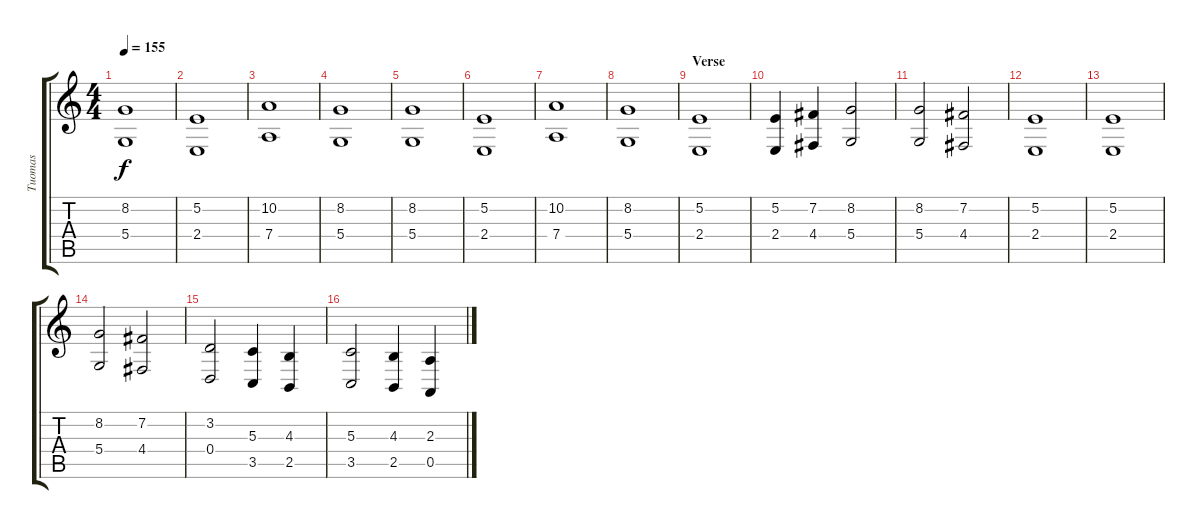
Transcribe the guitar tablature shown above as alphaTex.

\track ("Tuomas" "Tuomas") {instrument choiraahs}
\staff {score tabs}
\tuning (E4 B3 G3 D3 A2 E2) {hide}
\ts (4 4)
\tempo 155
\clef g2
\ks c
(8.2 5.4).1{dy f} |
(5.2 2.4).1 |
(10.2 7.4).1 |
(8.2 5.4).1 |
(8.2 5.4).1 |
(5.2 2.4).1 |
(10.2 7.4).1 |
(8.2 5.4).1 |
\section ("" "Verse")
(5.2 2.4).1 |
(5.2 2.4).4 (7.2 4.4).4 (8.2 5.4).2 |
(8.2 5.4).2 (7.2 4.4).2 |
(5.2 2.4).1 |
(5.2 2.4).1 |
(8.2 5.4).2 (7.2 4.4).2 |
(3.2 0.4).2 (5.3 3.5).4 (4.3 2.5).4 |
(5.3 3.5).2 (4.3 2.5).4 (2.3 0.5).4
